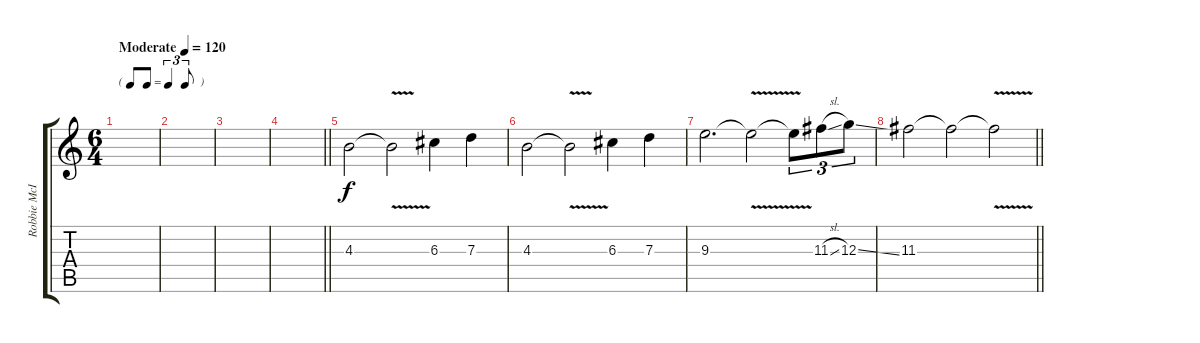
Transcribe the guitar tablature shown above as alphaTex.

\track ("Robbie McIntosh" "Robbie McI") {instrument acousticguitarnylon}
\staff {score tabs}
\tuning (E4 B3 G3 D3 A2 E2) {hide}
\ts (6 4)
\tf triplet8th
\tempo (120 "Moderate")
\clef g2
\ks c
|
|
|
\barLineRight lightlight
|
4.3.2 4.3{v t}.2 6.3.4 7.3.4 |
4.3.2 4.3{v t}.2 6.3.4 7.3.4 |
9.3.2{d} 9.3{v t}.2 9.3{t}.8{tu (3 2)} 11.3{sl}.8{tu (3 2)} 12.3{ss}.8{tu (3 2)} |
\barLineRight lightlight
11.3.2 11.3{t}.2 11.3{v t}.2
